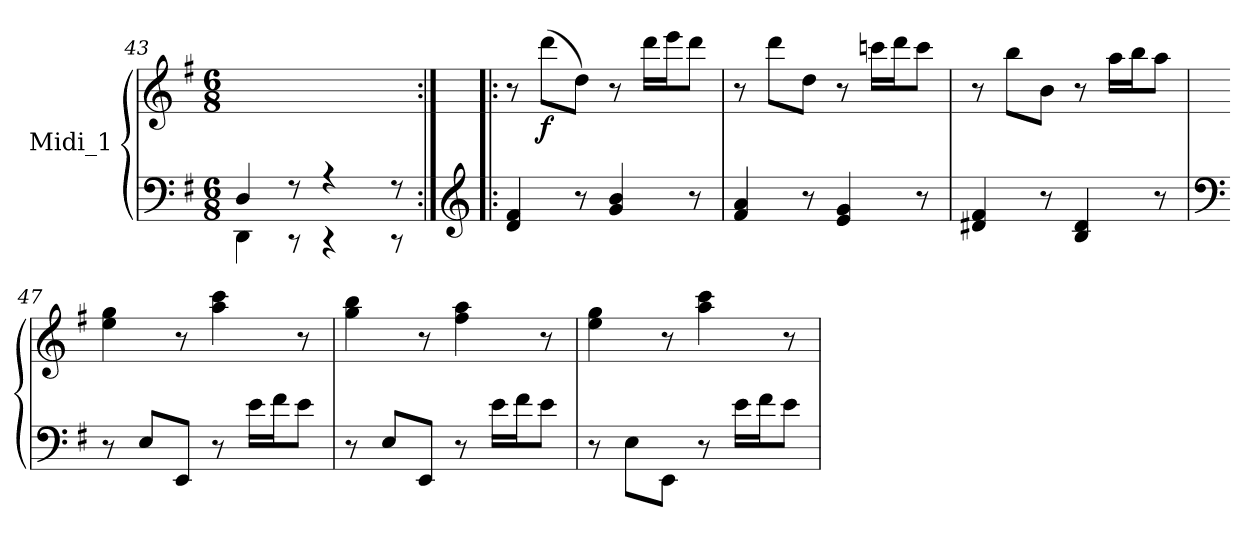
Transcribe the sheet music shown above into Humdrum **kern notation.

**kern	**kern	**dynam
*part1	*part1	*part1
*staff2	*staff1	*staff1/2
*I"Midi_1	*	*
*clefF4	*clefG2	*
*k[f#]	*k[f#]	*
*G:	*G:	*
*M6/8	*M6/8	*
=43	=43	=43
*^	*	*
4D/	4DD\	2ryy	.
8r	8r	.	.
4r	4r	.	.
.	.	4ryy	.
8r	8r	.	.
*v	*v	*	*
!!LO:LB:g=z
=44:|!|:	=44:|!|:	=44:|!|:
*clefG2	*	*
4d/ 4f#/	8r	.
!	!	!LO:DY:b
.	(8ddd\L	f
8r	8dd\J)	.
4g/ 4b/	8r	.
.	16ddd\LL	.
.	16eee\J	.
8r	8ddd\J	.
=45	=45	=45
4f#/ 4a/	8r	.
.	8ddd\L	.
8r	8dd\J	.
4e/ 4g/	8r	.
.	16cccni\LL	.
.	16ddd\J	.
8r	8ccc\J	.
=46	=46	=46
4d#X/ 4f#/	8r	.
.	8bb\L	.
8r	8b\J	.
4B/ 4d#/	8r	.
.	16aa\LL	.
.	16bb\J	.
8r	8aa\J	.
=47	=47	=47
*clefF4	*	*
8r	4ee\ 4gg\	.
8E/L	.	.
8EE/J	8r	.
8r	4aa\ 4ccc\	.
16e\LL	.	.
16f#\J	.	.
8e\J	8r	.
=48	=48	=48
8r	4gg\ 4bb\	.
8E/L	.	.
8EE/J	8r	.
8r	4ff#\ 4aa\	.
16e\LL	.	.
16f#\J	.	.
8e\J	8r	.
!!LO:PB:g=z
=49	=49	=49
*^	*	*
2ryy	8r	4ee\ 4gg\	.
.	8E\L	.	.
.	8EE\J	8r	.
.	8r	4aa\ 4ccc\	.
4ryy	16e\LL	.	.
.	16f#\J	.	.
.	8e\J	8r	.
*v	*v	*	*
=	=	=
*-	*-	*-
